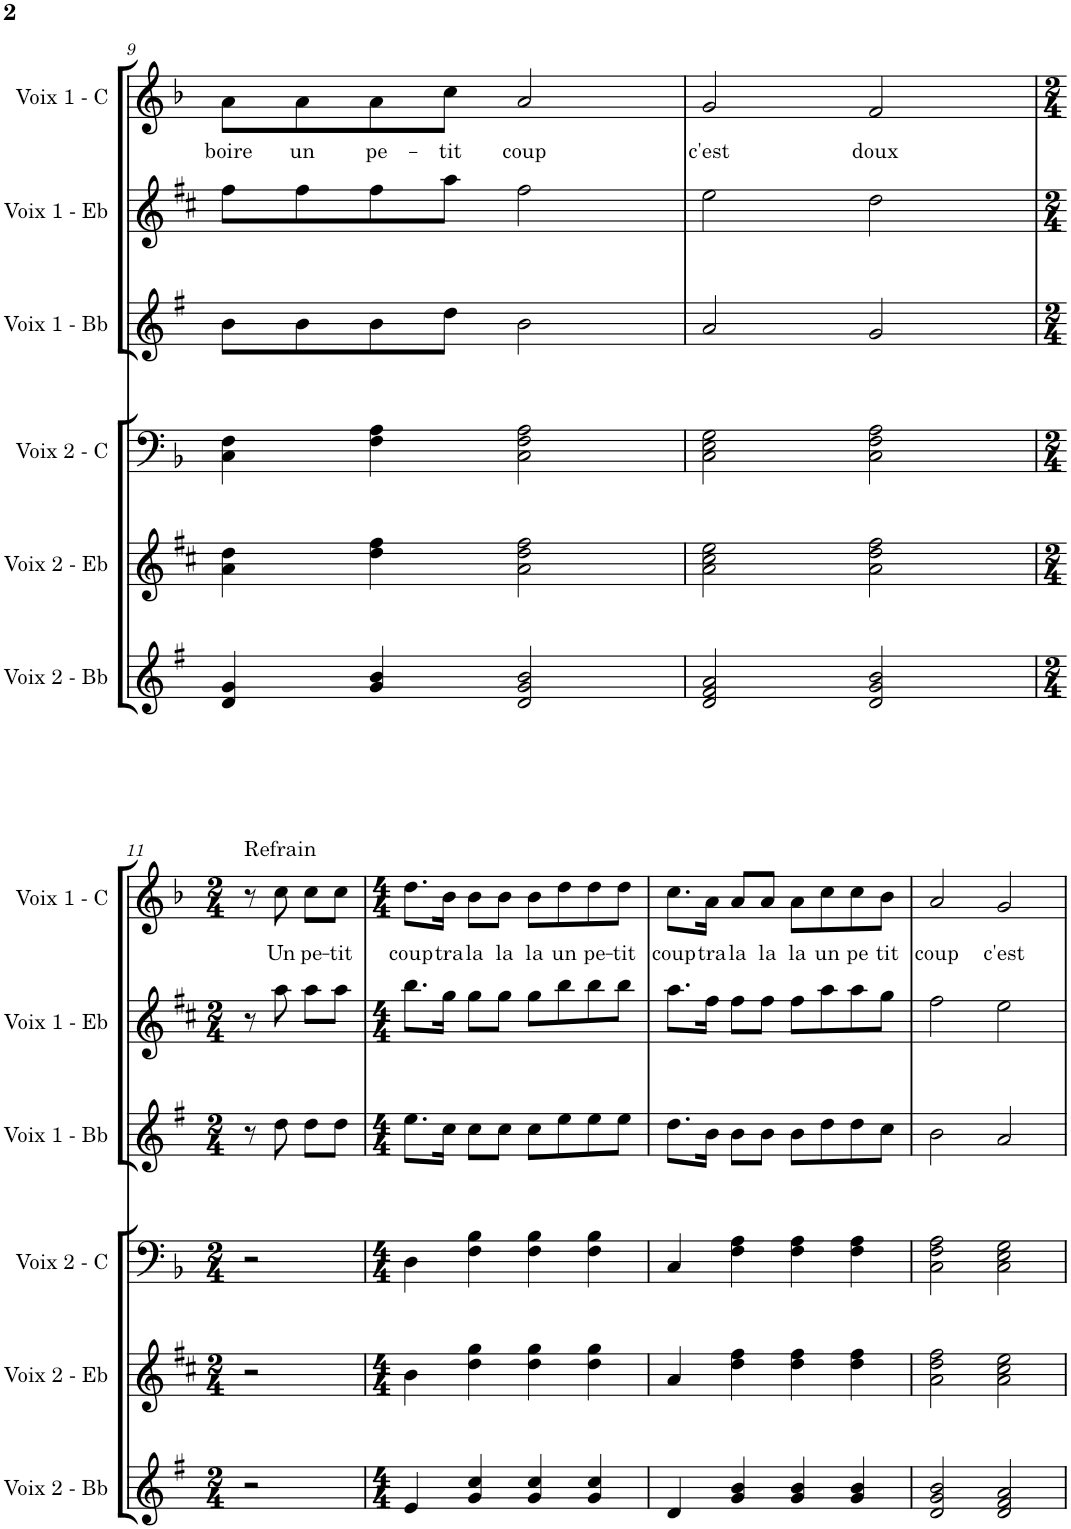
**kern	**kern	**kern	**kern	**kern	**kern	**text
*part6	*part5	*part4	*part3	*part2	*part1	*part1
*staff6	*staff5	*staff4	*staff3	*staff2	*staff1	*staff1
*I"Voix 2 - Bb	*I"Voix 2 - Eb	*I"Voix 2 - C	*I"Voix 1 - Bb	*I"Voix 1 - Eb	*I"Voix 1 - C	*
*I'Voix 2 - Bb	*I'Voix 2 - Eb	*I'Voix 2 - C	*I'Voix 1 - Bb	*I'Voix 1 - Eb	*I'Voix 1 - C	*
!!LO:PB:g=z
*clefG2	*clefG2	*clefF4	*clefG2	*clefG2	*clefG2	*
*Trd8c14	*Trd12c21	*	*Trd8c14	*Trd5c9	*	*
*k[f#]	*k[f#c#]	*k[b-]	*k[f#]	*k[f#c#]	*k[b-]	*
*M4/4	*M4/4	*M4/4	*M4/4	*M4/4	*M4/4	*
=9	=9	=9	=9	=9	=9	=9
!	!	!	!	!	!	!LO:LY:b
4d/ 4g/	4a\ 4dd\	4C\ 4F\	8b\L	8ff#\L	8a\L	boire
!	!	!	!	!	!	!LO:LY:b
.	.	.	8b\	8ff#\	8a\	un
!	!	!	!	!	!	!LO:LY:b
4g/ 4b/	4dd\ 4ff#\	4F\ 4A\	8b\	8ff#\	8a\	pe-
!	!	!	!	!	!	!LO:LY:b
.	.	.	8dd\J	8aa\J	8cc\J	-tit
!	!	!	!	!	!	!LO:LY:b
2d/ 2g/ 2b/	2a\ 2dd\ 2ff#\	2C\ 2F\ 2A\	2b\	2ff#\	2a/	coup
=10	=10	=10	=10	=10	=10	=10
!	!	!	!	!	!	!LO:LY:b
2d/ 2f#/ 2a/	2a\ 2cc#\ 2ee\	2C\ 2E\ 2G\	2a/	2ee\	2g/	c'est
!	!	!	!	!	!	!LO:LY:b
2d/ 2g/ 2b/	2a\ 2dd\ 2ff#\	2C\ 2F\ 2A\	2g/	2dd\	2f/	doux
!!LO:LB:g=z
=11	=11	=11	=11	=11	=11	=11
*M2/4	*M2/4	*M2/4	*M2/4	*M2/4	*M2/4	*
!	!	!	!	!	!LO:TX:a:t=Refrain	!
2r	2r	2r	8r	8r	8r	.
!	!	!	!	!	!	!LO:LY:b
.	.	.	8dd\	8aa\	8cc\	Un
!	!	!	!	!	!	!LO:LY:b
.	.	.	8dd\L	8aa\L	8cc\L	pe-
!	!	!	!	!	!	!LO:LY:b
.	.	.	8dd\J	8aa\J	8cc\J	-tit
=12	=12	=12	=12	=12	=12	=12
*M4/4	*M4/4	*M4/4	*M4/4	*M4/4	*M4/4	*
!	!	!	!	!	!	!LO:LY:b
4e/	4b\	4D\	8.ee\L	8.bb\L	8.dd\L	coup
!	!	!	!	!	!	!LO:LY:b
.	.	.	16cc\Jk	16gg\Jk	16b-\Jk	tra
!	!	!	!	!	!	!LO:LY:b
4g/ 4cc/	4dd\ 4gg\	4F\ 4B-\	8cc\L	8gg\L	8b-\L	la
!	!	!	!	!	!	!LO:LY:b
.	.	.	8cc\J	8gg\J	8b-\J	la
!	!	!	!	!	!	!LO:LY:b
4g/ 4cc/	4dd\ 4gg\	4F\ 4B-\	8cc\L	8gg\L	8b-\L	la
!	!	!	!	!	!	!LO:LY:b
.	.	.	8ee\	8bb\	8dd\	un
!	!	!	!	!	!	!LO:LY:b
4g/ 4cc/	4dd\ 4gg\	4F\ 4B-\	8ee\	8bb\	8dd\	pe-
!	!	!	!	!	!	!LO:LY:b
.	.	.	8ee\J	8bb\J	8dd\J	-tit
=13	=13	=13	=13	=13	=13	=13
!	!	!	!	!	!	!LO:LY:b
4d/	4a/	4C/	8.dd\L	8.aa\L	8.cc\L	coup
!	!	!	!	!	!	!LO:LY:b
.	.	.	16b\Jk	16ff#\Jk	16a\Jk	tra
!	!	!	!	!	!	!LO:LY:b
4g/ 4b/	4dd\ 4ff#\	4F\ 4A\	8b\L	8ff#\L	8a/L	la
!	!	!	!	!	!	!LO:LY:b
.	.	.	8b\J	8ff#\J	8a/J	la
!	!	!	!	!	!	!LO:LY:b
4g/ 4b/	4dd\ 4ff#\	4F\ 4A\	8b\L	8ff#\L	8a\L	la
!	!	!	!	!	!	!LO:LY:b
.	.	.	8dd\	8aa\	8cc\	un
!	!	!	!	!	!	!LO:LY:b
4g/ 4b/	4dd\ 4ff#\	4F\ 4A\	8dd\	8aa\	8cc\	pe
!	!	!	!	!	!	!LO:LY:b
.	.	.	8cc\J	8gg\J	8b-\J	tit
=14	=14	=14	=14	=14	=14	=14
!	!	!	!	!	!	!LO:LY:b
2d/ 2g/ 2b/	2a\ 2dd\ 2ff#\	2C\ 2F\ 2A\	2b\	2ff#\	2a/	coup
!	!	!	!	!	!	!LO:LY:b
2d/ 2f#/ 2a/	2a\ 2cc#\ 2ee\	2C\ 2E\ 2G\	2a/	2ee\	2g/	c'est
=	=	=	=	=	=	=
*-	*-	*-	*-	*-	*-	*-
